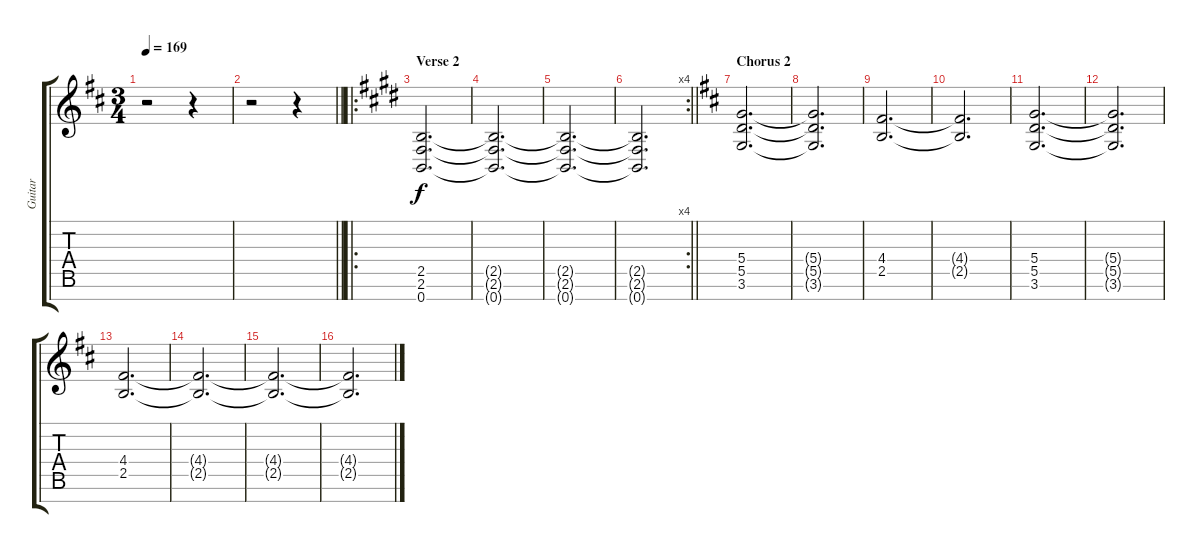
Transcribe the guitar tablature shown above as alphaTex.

\track ("Guitar" "Guitar") {instrument distortionguitar}
\staff {score tabs}
\tuning (E4 B3 G3 D3 A2 E2 B1) {hide}
\ts (3 4)
\tempo 169
\clef g2
\ks d
r.2{dy f} r.4 |
\barLineRight lightlight
r.2 r.4 |
\ro
\section ("" "Verse 2")
\ks e
(2.5 2.6 0.7).2{d} |
(2.5{t} 2.6{t} 0.7{t}).2{d} |
(2.5{t} 2.6{t} 0.7{t}).2{d} |
\rc 4
\barLineRight lightlight
(2.5{t} 2.6{t} 0.7{t}).2{d} |
\section ("" "Chorus 2")
\ks d
(5.4 5.5 3.6).2{d} |
(5.4{t} 5.5{t} 3.6{t}).2{d} |
(4.4 2.5).2{d} |
(4.4{t} 2.5{t}).2{d} |
(5.4 5.5 3.6).2{d} |
(5.4{t} 5.5{t} 3.6{t}).2{d} |
(4.4 2.5).2{d} |
(4.4{t} 2.5{t}).2{d} |
(4.4{t} 2.5{t}).2{d} |
(4.4{t} 2.5{t}).2{d}
